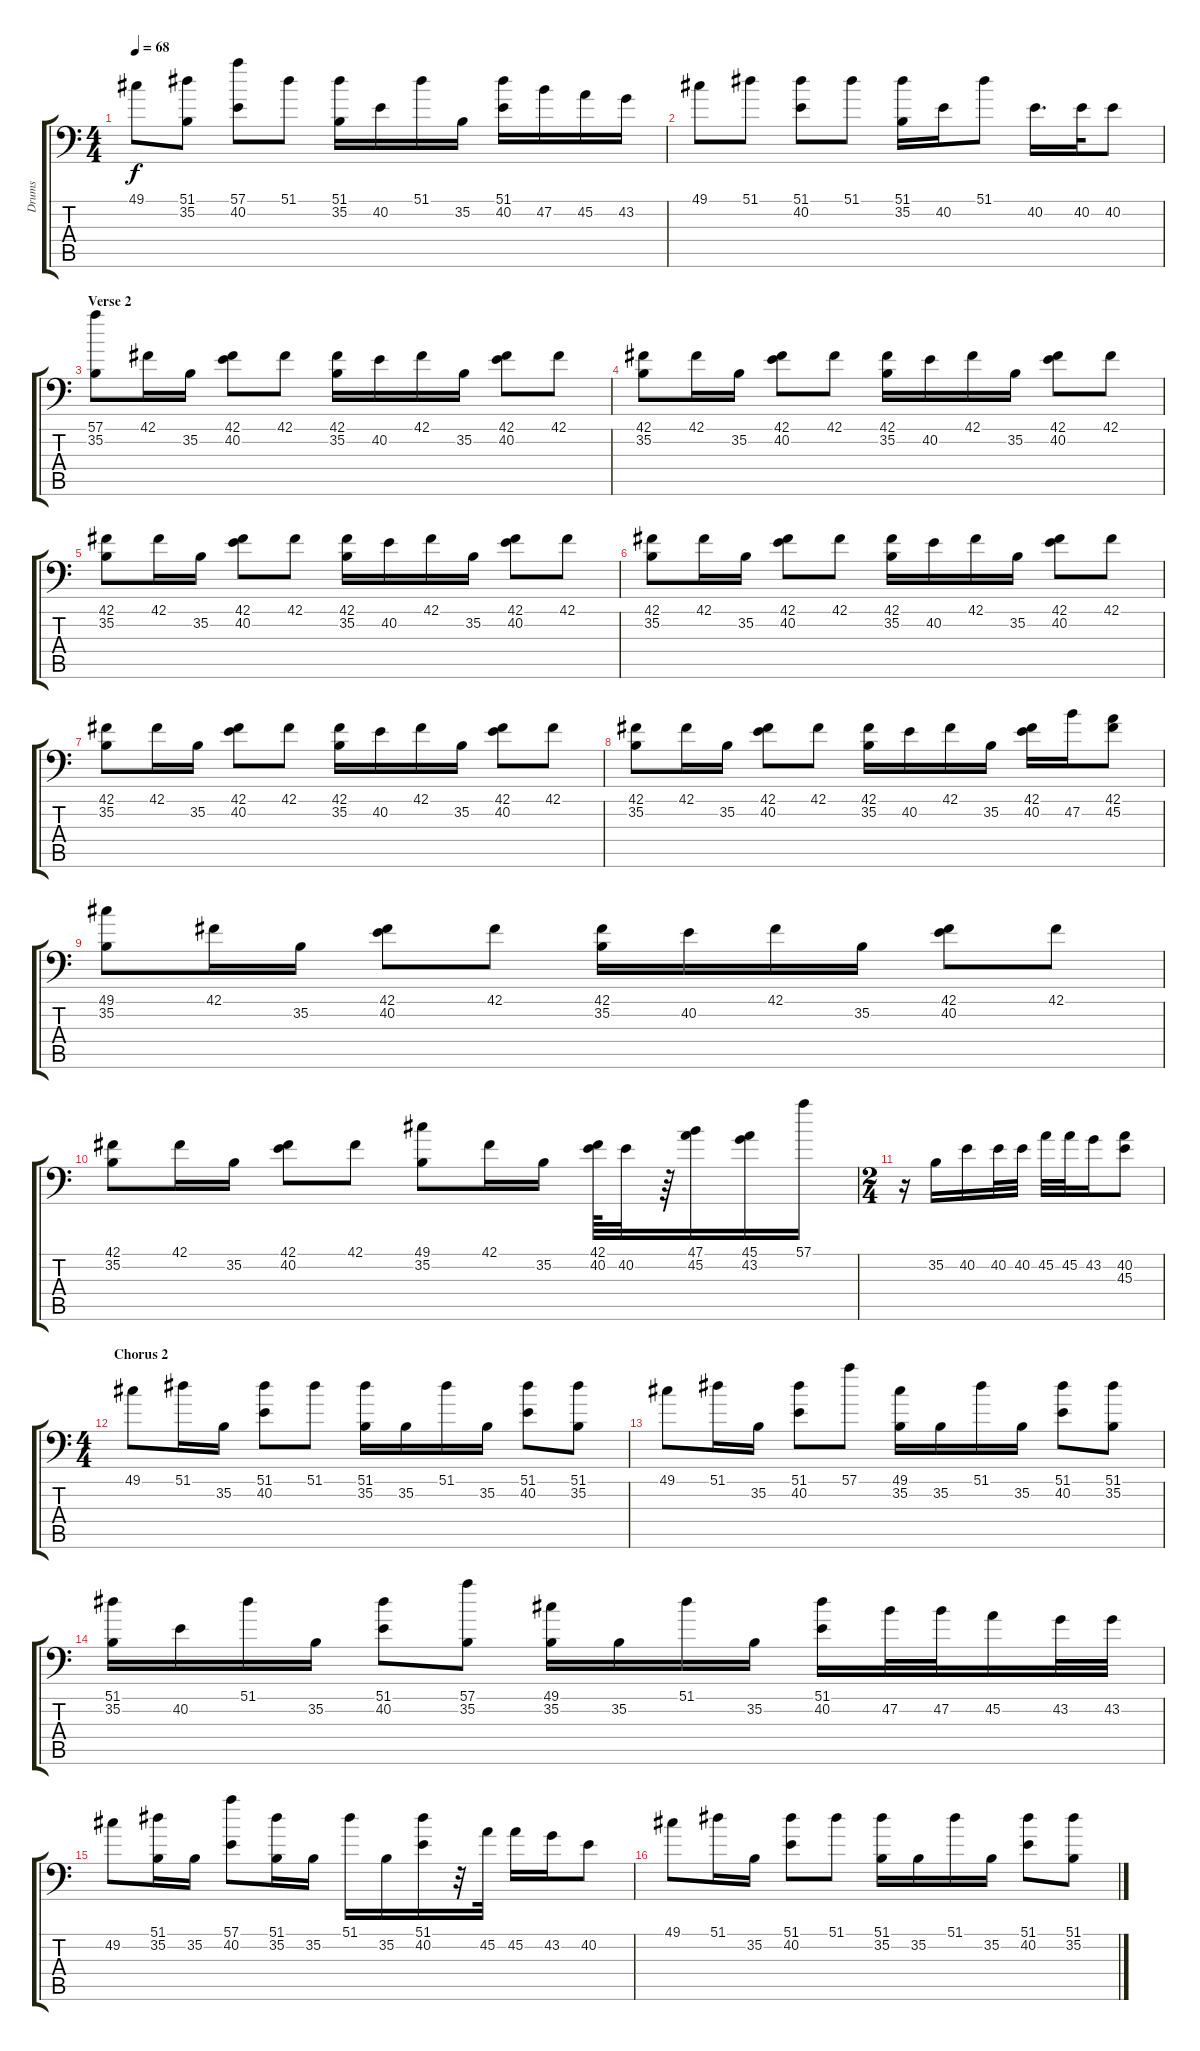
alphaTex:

\track ("Drums" "Drums") {instrument acousticgrandpiano}
\staff {score tabs}
\tuning (C-1 C-1 C-1 C-1 C-1 C-1) {hide}
\ts (4 4)
\tempo 68
\clef f4
\ks c
49.1.8{dy f} (51.1 35.2).8 (57.1 40.2).8 51.1.8 (51.1 35.2).16 40.2.16 51.1.16 35.2.16 (51.1 40.2).16 47.2.16 45.2.16 43.2.16 |
49.1.8 51.1.8 (51.1 40.2).8 51.1.8 (51.1 35.2).16 40.2.16 51.1.8 40.2.16{d} 40.2.32 40.2.8 |
\section ("" "Verse 2")
(57.1 35.2).8 42.1.16 35.2.16 (42.1 40.2).8 42.1.8 (42.1 35.2).16 40.2.16 42.1.16 35.2.16 (42.1 40.2).8 42.1.8 |
(42.1 35.2).8 42.1.16 35.2.16 (42.1 40.2).8 42.1.8 (42.1 35.2).16 40.2.16 42.1.16 35.2.16 (42.1 40.2).8 42.1.8 |
(42.1 35.2).8 42.1.16 35.2.16 (42.1 40.2).8 42.1.8 (42.1 35.2).16 40.2.16 42.1.16 35.2.16 (42.1 40.2).8 42.1.8 |
(42.1 35.2).8 42.1.16 35.2.16 (42.1 40.2).8 42.1.8 (42.1 35.2).16 40.2.16 42.1.16 35.2.16 (42.1 40.2).8 42.1.8 |
(42.1 35.2).8 42.1.16 35.2.16 (42.1 40.2).8 42.1.8 (42.1 35.2).16 40.2.16 42.1.16 35.2.16 (42.1 40.2).8 42.1.8 |
(42.1 35.2).8 42.1.16 35.2.16 (42.1 40.2).8 42.1.8 (42.1 35.2).16 40.2.16 42.1.16 35.2.16 (42.1 40.2).16 47.2.16 (42.1 45.2).8 |
(49.1 35.2).8 42.1.16 35.2.16 (42.1 40.2).8 42.1.8 (42.1 35.2).16 40.2.16 42.1.16 35.2.16 (42.1 40.2).8 42.1.8 |
(42.1 35.2).8 42.1.16 35.2.16 (42.1 40.2).8 42.1.8 (49.1 35.2).8 42.1.16 35.2.16 (42.1 40.2).64 40.2.32 r.64 (47.1 45.2).16 (45.1 43.2).16 57.1.16 |
\ts (2 4)
r.16 35.2.16 40.2.16 40.2.32 40.2.32 45.2.32 45.2.32 43.2.16 (40.2 45.3).8 |
\ts (4 4)
\section ("" "Chorus 2")
49.1.8 51.1.16 35.2.16 (51.1 40.2).8 51.1.8 (51.1 35.2).16 35.2.16 51.1.16 35.2.16 (51.1 40.2).8 (51.1 35.2).8 |
49.1.8 51.1.16 35.2.16 (51.1 40.2).8 57.1.8 (49.1 35.2).16 35.2.16 51.1.16 35.2.16 (51.1 40.2).8 (51.1 35.2).8 |
(51.1 35.2).16 40.2.16 51.1.16 35.2.16 (51.1 40.2).8 (57.1 35.2).8 (49.1 35.2).16 35.2.16 51.1.16 35.2.16 (51.1 40.2).16 47.2.32 47.2.32 45.2.16 43.2.32 43.2.32 |
49.2.8 (51.1 35.2).16 35.2.16 (57.1 40.2).8 (51.1 35.2).16 35.2.16 51.1.16 35.2.16 (51.1 40.2).16 r.32 45.2.32 45.2.16 43.2.16 40.2.8 |
49.1.8 51.1.16 35.2.16 (51.1 40.2).8 51.1.8 (51.1 35.2).16 35.2.16 51.1.16 35.2.16 (51.1 40.2).8 (51.1 35.2).8
